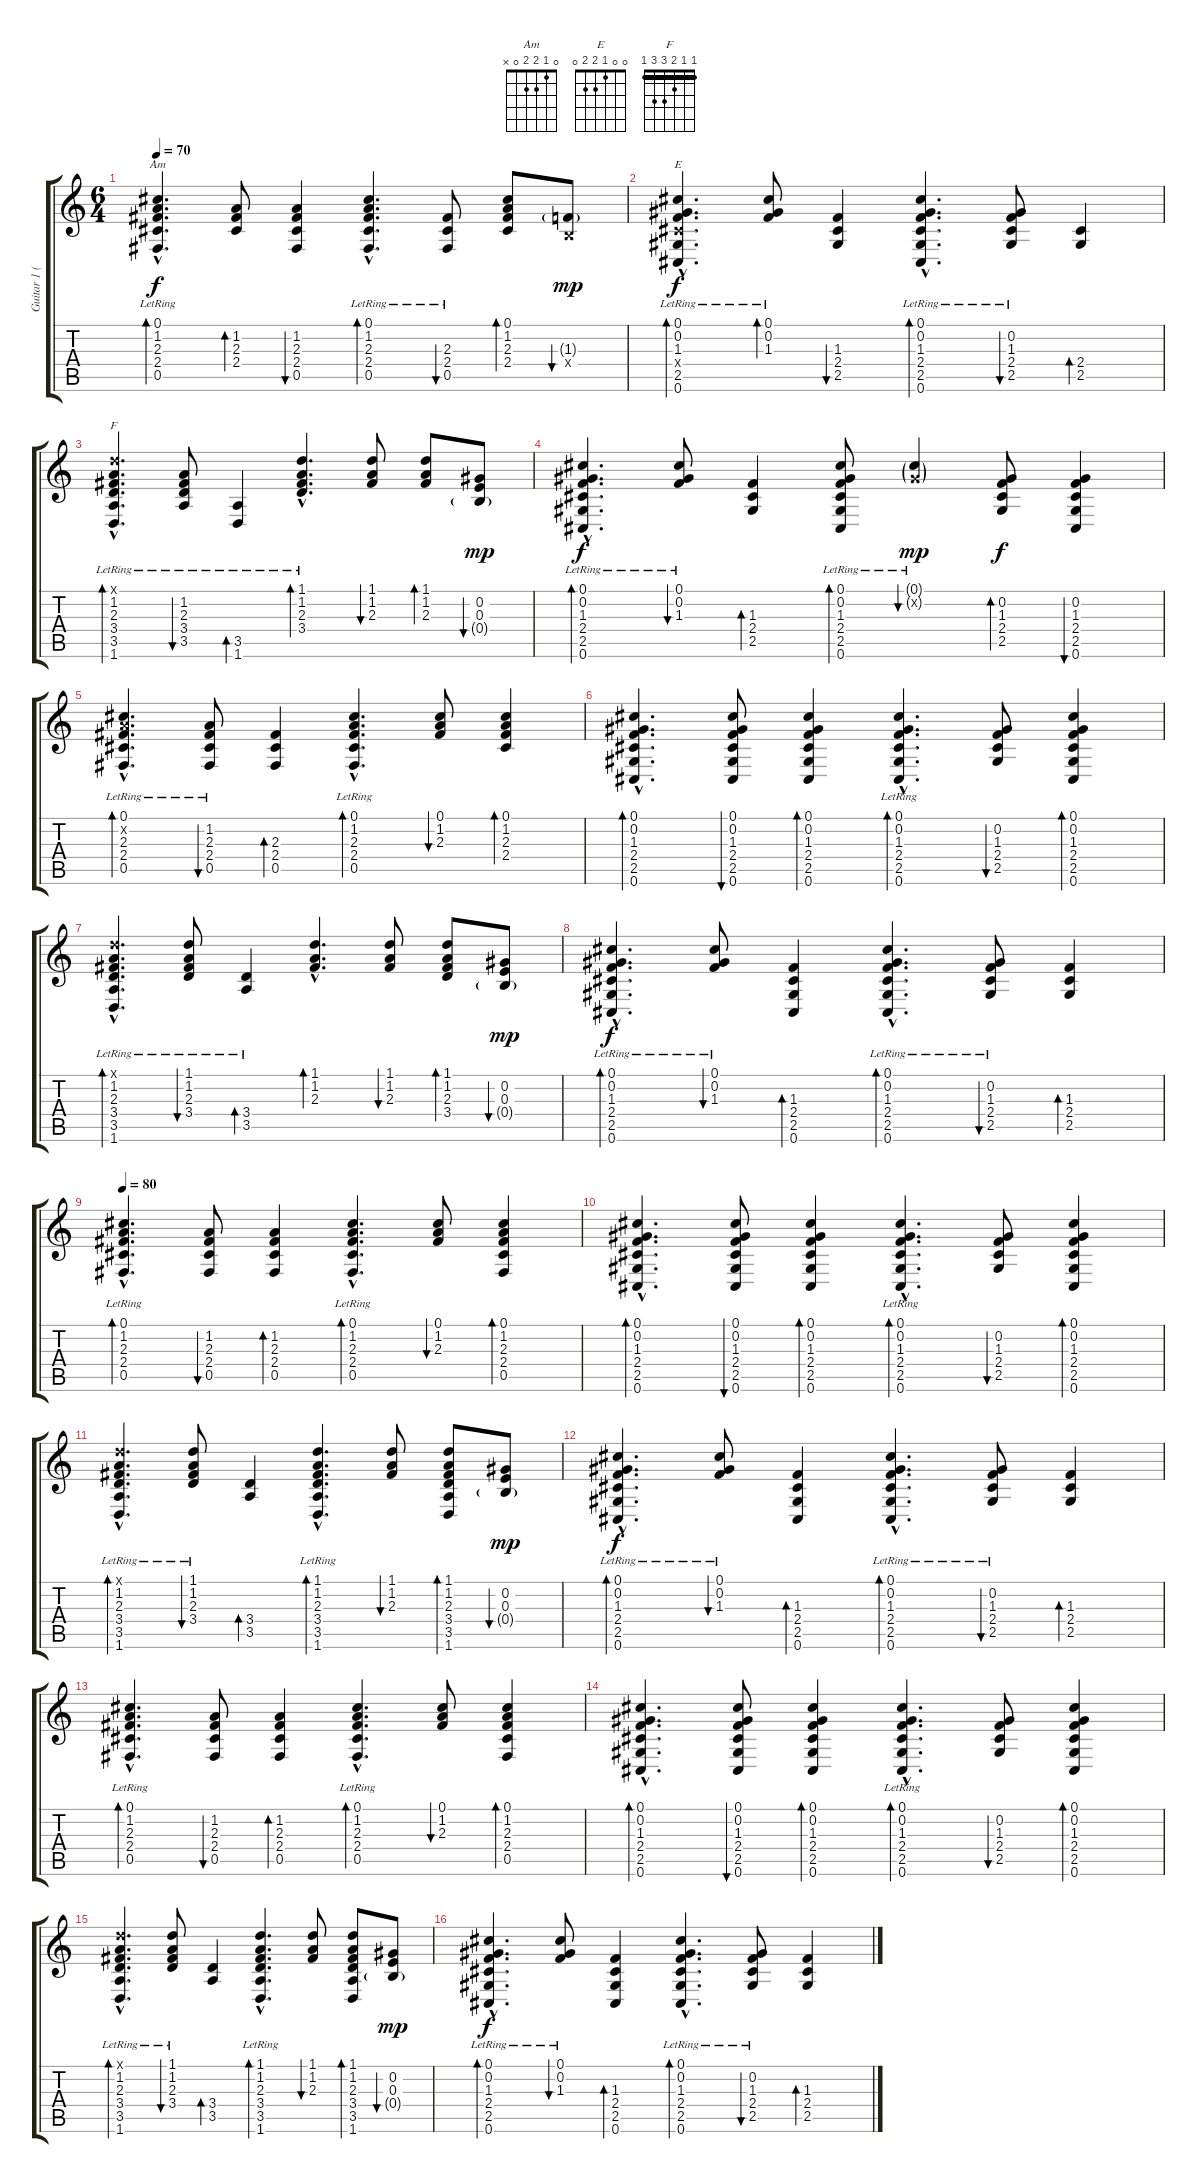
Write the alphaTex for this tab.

\track ("Guitar 1 (Clean)" "Guitar 1 (") {instrument electricguitarclean}
\staff {score tabs}
\tuning (Db4 Ab3 E3 B2 Gb2 Db2) {hide}
\chord ("Am" 0 1 2 2 0 x)
\chord ("E" 0 0 1 2 2 0)
\chord ("F" 1 1 2 3 3 1) {barre 1}
\ts (6 4)
\tempo 70
\clef g2
\ks c
(0.1{hac lr} 1.2{hac} 2.3{hac} 2.4{hac} 0.5{hac lr}).4{d bd 120 ch "Am" dy f instrument electricguitarclean} (1.2 2.3 2.4).8{bd 30} (1.2 2.3 2.4 0.5).4{bu 30} (0.1{hac lr} 1.2{hac lr} 2.3{hac lr} 2.4{hac} 0.5{hac}).4{d bd 120} (2.3 2.4 0.5{lr}).8{bu 30} (0.1 1.2 2.3 2.4).8{bd 30} (1.3{g} 0.4{x}).8{bu 30 dy mp} |
(0.1{hac} 0.2{hac} 1.3{hac} 2.4{hac x} 2.5{hac lr} 0.6{hac lr}).4{d bd 120 ch "E" dy f} (0.1{lr} 0.2{lr} 1.3).8{bd 30} (1.3 2.4 2.5).4{bu 30} (0.1{hac lr} 0.2{hac} 1.3{hac} 2.4{hac} 2.5{hac} 0.6{hac lr}).4{d bd 60} (0.2{lr} 1.3{lr} 2.4 2.5).8{bu 30} (2.4 2.5).4{bd 30} |
(1.1{hac x} 1.2{hac} 2.3{hac} 3.4{hac} 3.5{hac} 1.6{hac lr}).4{d bd 30 ch "F"} (1.2{lr} 2.3{lr} 3.4{lr} 3.5).8{bu 30} (3.5{lr} 1.6{lr}).4{bd 30} (1.1{hac} 1.2{hac} 2.3{hac} 3.4{hac lr}).4{d bd 60} (1.1 1.2 2.3).8{bu 30} (1.1 1.2 2.3).8{bd 30} (0.2 0.3 0.4{g}).8{bu 30 dy mp} |
(0.1{hac} 0.2{hac} 1.3{hac} 2.4{hac lr} 2.5{hac lr} 0.6{hac lr}).4{d bd 120 dy f} (0.1{lr} 0.2{lr} 1.3).8{bu 30} (1.3 2.4 2.5).4{bd 30} (0.1 0.2 1.3{lr} 2.4{lr} 2.5{lr} 0.6).8{bd 60} (0.1{g lr} 0.2{g x}).4{bu 30 dy mp} (0.2 1.3 2.4 2.5).8{bd 30 dy f} (0.2 1.3 2.4 2.5 0.6).4{bu 30} |
(0.1{hac lr} 1.2{hac x} 2.3{hac} 2.4{hac} 0.5{hac}).4{d bd 120} (1.2{lr} 2.3 2.4 0.5).8{bu 30} (2.3 2.4 0.5).4{bd 30} (0.1{hac} 1.2{hac} 2.3{hac} 2.4{hac lr} 0.5{hac lr}).4{d bd 120} (0.1 1.2 2.3).8{bu 30} (0.1 1.2 2.3 2.4).4{bd 30} |
(0.1{hac} 0.2{hac} 1.3{hac} 2.4{hac} 2.5{hac} 0.6{hac}).4{d bd 120} (0.1 0.2 1.3 2.4 2.5 0.6).8{bu 30} (0.1 0.2 1.3 2.4 2.5 0.6).4{bd 30} (0.1{hac lr} 0.2{hac} 1.3{hac} 2.4{hac} 2.5{hac} 0.6{hac lr}).4{d bd 60} (0.2 1.3 2.4 2.5).8{bu 30} (0.1 0.2 1.3 2.4 2.5 0.6).4{bd 30} |
(1.1{hac x} 1.2{hac} 2.3{hac} 3.4{hac} 3.5{hac lr} 1.6{hac lr}).4{d bd 30} (1.1 1.2{lr} 2.3{lr} 3.4).8{bu 30} (3.4{lr} 3.5{lr}).4{bd 30} (1.1{hac} 1.2{hac} 2.3{hac}).4{d bd 60} (1.1 1.2 2.3).8{bu 30} (1.1 1.2 2.3 3.4).8{bd 30} (0.2 0.3 0.4{g}).8{bu 30 dy mp} |
(0.1{hac} 0.2{hac} 1.3{hac} 2.4{hac lr} 2.5{hac lr} 0.6{hac lr}).4{d bd 120 dy f} (0.1{lr} 0.2{lr} 1.3).8{bu 30} (1.3 2.4 2.5 0.6).4{bd 30} (0.1{hac lr} 0.2{hac} 1.3{hac} 2.4{hac} 2.5{hac} 0.6{hac lr}).4{d bd 60} (0.2{lr} 1.3 2.4 2.5).8{bu 30} (1.3 2.4 2.5).4{bd 30} |
\tempo 80
(0.1{hac lr} 1.2{hac} 2.3{hac} 2.4{hac} 0.5{hac}).4{d bd 120} (1.2 2.3 2.4 0.5).8{bu 30} (1.2 2.3 2.4 0.5).4{bd 30} (0.1{hac} 1.2{hac} 2.3{hac} 2.4{hac lr} 0.5{hac lr}).4{d bd 120} (0.1 1.2 2.3).8{bu 30} (0.1 1.2 2.3 2.4 0.5).4{bd 30} |
(0.1{hac} 0.2{hac} 1.3{hac} 2.4{hac} 2.5{hac} 0.6{hac}).4{d bd 120} (0.1 0.2 1.3 2.4 2.5 0.6).8{bu 30} (0.1 0.2 1.3 2.4 2.5 0.6).4{bd 30} (0.1{hac lr} 0.2{hac} 1.3{hac} 2.4{hac} 2.5{hac} 0.6{hac lr}).4{d bd 60} (0.2 1.3 2.4 2.5).8{bu 30} (0.1 0.2 1.3 2.4 2.5 0.6).4{bd 30} |
(1.1{hac x} 1.2{hac} 2.3{hac} 3.4{hac} 3.5{hac lr} 1.6{hac lr}).4{d bd 30} (1.1 1.2{lr} 2.3{lr} 3.4).8{bu 30} (3.4 3.5).4{bd 30} (1.1{hac} 1.2{hac} 2.3{hac} 3.4{hac lr} 3.5{hac lr} 1.6{hac lr}).4{d bd 60} (1.1 1.2 2.3).8{bu 30} (1.1 1.2 2.3 3.4 3.5 1.6).8{bd 30} (0.2 0.3 0.4{g}).8{bu 30 dy mp} |
(0.1{hac} 0.2{hac} 1.3{hac} 2.4{hac lr} 2.5{hac lr} 0.6{hac lr}).4{d bd 120 dy f} (0.1{lr} 0.2{lr} 1.3).8{bu 30} (1.3 2.4 2.5 0.6).4{bd 30} (0.1{hac lr} 0.2{hac} 1.3{hac} 2.4{hac} 2.5{hac} 0.6{hac lr}).4{d bd 60} (0.2{lr} 1.3 2.4 2.5).8{bu 30} (1.3 2.4 2.5).4{bd 30} |
(0.1{hac lr} 1.2{hac} 2.3{hac} 2.4{hac} 0.5{hac}).4{d bd 120} (1.2 2.3 2.4 0.5).8{bu 30} (1.2 2.3 2.4 0.5).4{bd 30} (0.1{hac} 1.2{hac} 2.3{hac} 2.4{hac lr} 0.5{hac lr}).4{d bd 120} (0.1 1.2 2.3).8{bu 30} (0.1 1.2 2.3 2.4 0.5).4{bd 30} |
(0.1{hac} 0.2{hac} 1.3{hac} 2.4{hac} 2.5{hac} 0.6{hac}).4{d bd 120} (0.1 0.2 1.3 2.4 2.5 0.6).8{bu 30} (0.1 0.2 1.3 2.4 2.5 0.6).4{bd 30} (0.1{hac lr} 0.2{hac} 1.3{hac} 2.4{hac} 2.5{hac} 0.6{hac lr}).4{d bd 60} (0.2 1.3 2.4 2.5).8{bu 30} (0.1 0.2 1.3 2.4 2.5 0.6).4{bd 30} |
(1.1{hac x} 1.2{hac} 2.3{hac} 3.4{hac} 3.5{hac lr} 1.6{hac lr}).4{d bd 30} (1.1 1.2{lr} 2.3{lr} 3.4).8{bu 30} (3.4 3.5).4{bd 30} (1.1{hac} 1.2{hac} 2.3{hac} 3.4{hac lr} 3.5{hac lr} 1.6{hac lr}).4{d bd 60} (1.1 1.2 2.3).8{bu 30} (1.1 1.2 2.3 3.4 3.5 1.6).8{bd 30} (0.2 0.3 0.4{g}).8{bu 30 dy mp} |
(0.1{hac} 0.2{hac} 1.3{hac} 2.4{hac lr} 2.5{hac lr} 0.6{hac lr}).4{d bd 120 dy f} (0.1{lr} 0.2{lr} 1.3).8{bu 30} (1.3 2.4 2.5 0.6).4{bd 30} (0.1{hac lr} 0.2{hac} 1.3{hac} 2.4{hac} 2.5{hac} 0.6{hac lr}).4{d bd 60} (0.2{lr} 1.3 2.4 2.5).8{bu 30} (1.3 2.4 2.5).4{bd 30}
